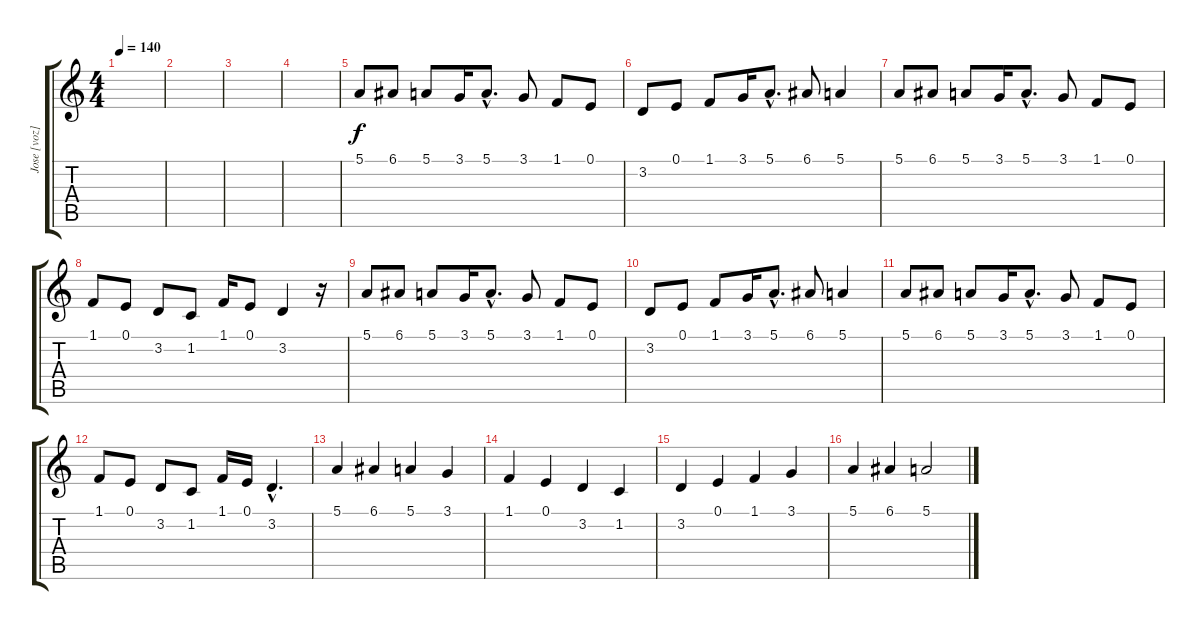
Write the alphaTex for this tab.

\track ("Jose [voz]" "Jose [voz]") {instrument pad7halo}
\staff {score tabs}
\tuning (E4 B3 G3 D3 A2 E2) {hide}
\ts (4 4)
\tempo 140
\clef g2
\ks c
|
|
|
|
5.1.8 6.1.8 5.1.8 3.1.16 5.1{hac}.8{d} 3.1.8 1.1.8 0.1.8 |
3.2.8 0.1.8 1.1.8 3.1.16 5.1{hac}.8{d} 6.1.8 5.1.4 |
5.1.8 6.1.8 5.1.8 3.1.16 5.1{hac}.8{d} 3.1.8 1.1.8 0.1.8 |
1.1.8 0.1.8 3.2.8 1.2.8 1.1.16 0.1.8 3.2.4 r.16 |
5.1.8 6.1.8 5.1.8 3.1.16 5.1{hac}.8{d} 3.1.8 1.1.8 0.1.8 |
3.2.8 0.1.8 1.1.8 3.1.16 5.1{hac}.8{d} 6.1.8 5.1.4 |
5.1.8 6.1.8 5.1.8 3.1.16 5.1{hac}.8{d} 3.1.8 1.1.8 0.1.8 |
1.1.8 0.1.8 3.2.8 1.2.8 1.1.16 0.1.16 3.2{hac}.4{d} |
5.1.4 6.1.4 5.1.4 3.1.4 |
1.1.4 0.1.4 3.2.4 1.2.4 |
3.2.4 0.1.4 1.1.4 3.1.4 |
5.1.4 6.1.4 5.1.2
